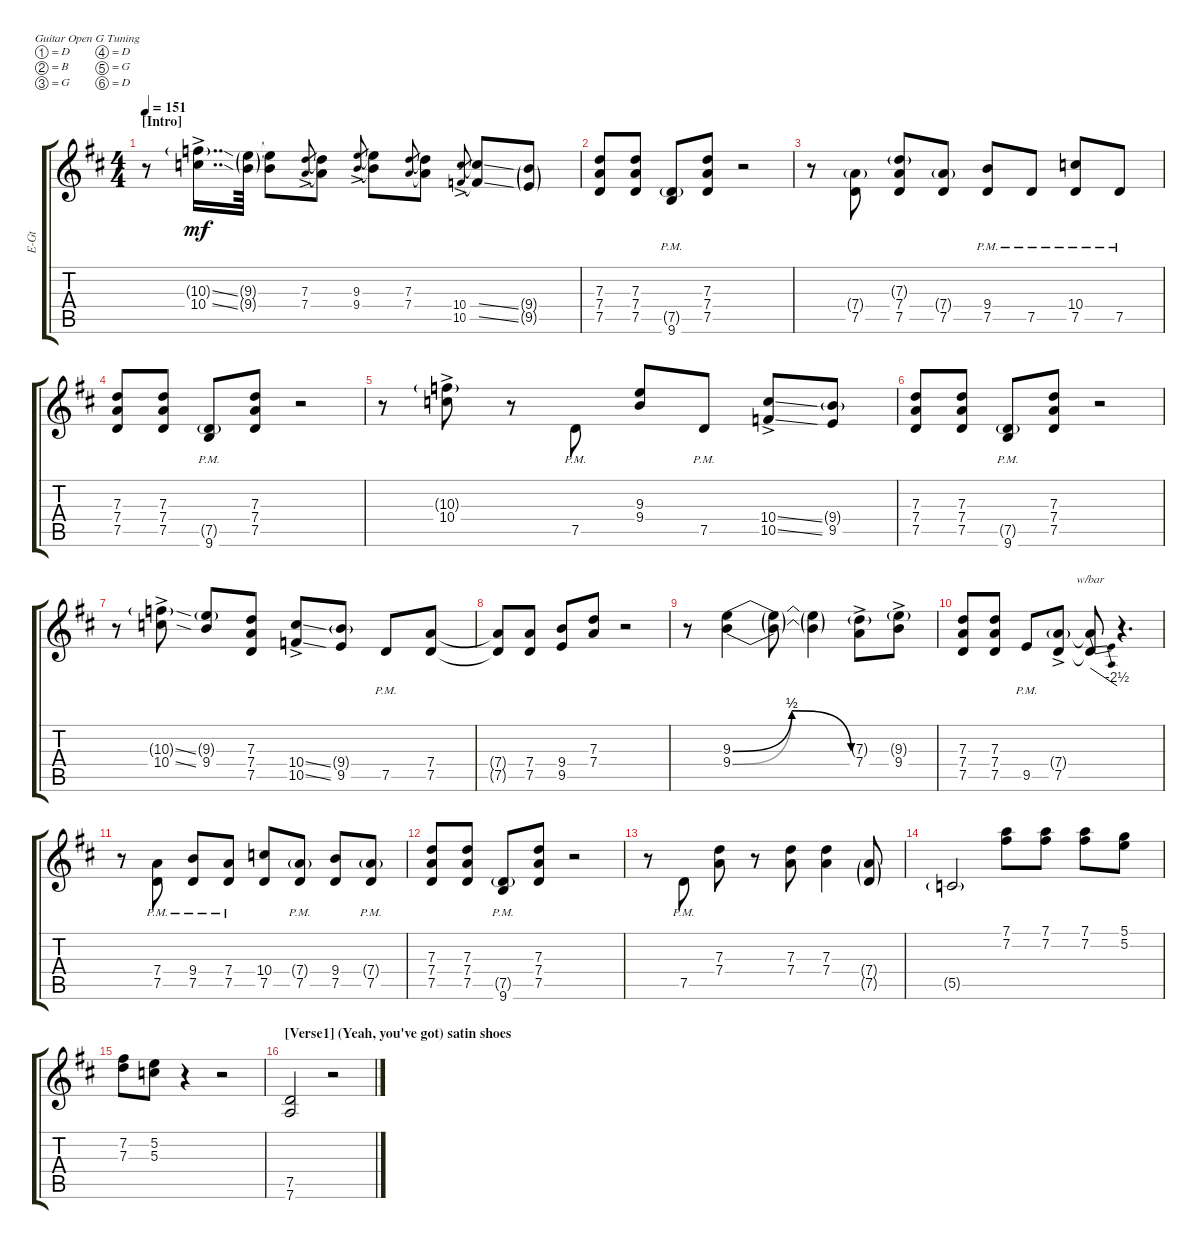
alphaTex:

\bracketExtendMode groupsimilarinstruments
\track ("Electric Guitar-Keith" "E-Gt") {instrument overdrivenguitar}
\staff {score tabs}
\tuning (D4 B3 G3 D3 G2 D2)
\ts (4 4)
\section ("" "[Intro]")
\tempo 151
\clef g2
\ks d
r.8{dy mf instrument overdrivenguitar beam Down} (10.4{ss ac acc forcenatural} 10.3{ss g acc forcenatural}).16{dd beam Down} (9.4{g acc forcenatural} 9.3{g acc forcenatural}).64{beam Down} (9.4{t acc forcenatural} 9.3{t acc forcenatural}).8{beam Down} (7.4{ac acc forcenatural} 7.3{acc forcenatural}).8{gr beam Up} (7.4{t acc forcenatural} 7.3{t acc forcenatural}).8{beam Down} (9.4{ac acc forcenatural} 9.3{acc forcenatural}).8{gr beam Up} (9.4{t acc forcenatural} 9.3{t acc forcenatural}).8{beam Down} (7.4{acc forcenatural} 7.3{acc forcenatural}).8{gr beam Up} (7.4{t acc forcenatural} 7.3{t acc forcenatural}).8{beam Down} (10.5{ac acc forcenatural} 10.4{acc forcenatural}).8{gr beam Up} (10.5{ss t acc forcenatural} 10.4{ss t acc forcenatural}).8{beam Up} (9.5{g acc forcenatural} 9.4{g acc forcenatural}).8{beam Up} |
(7.5{acc forcenatural} 7.4{acc forcenatural} 7.3{acc forcenatural}).8{beam Up} (7.5{acc forcenatural} 7.4{acc forcenatural} 7.3{acc forcenatural}).8{beam Up} (9.6{pm acc forcenatural} 7.5{g pm acc forcenatural}).8{beam Up} (7.5{acc forcenatural} 7.4{acc forcenatural} 7.3{acc forcenatural}).8{beam Up} r.2{beam Down} |
r.8{beam Down} (7.5{acc forcenatural} 7.4{g acc forcenatural}).8{beam Up} (7.4{acc forcenatural} 7.3{g acc forcenatural} 7.5{acc forcenatural}).8{beam Up} (7.5{acc forcenatural} 7.4{g acc forcenatural}).8{beam Up} (7.5{pm acc forcenatural} 9.4{acc forcenatural}).8{beam Up} 7.5{pm acc forcenatural}.8{beam Up} (7.5{pm acc forcenatural} 10.4{acc forcenatural}).8{beam Up} 7.5{pm acc forcenatural}.8{beam Up} |
(7.5{acc forcenatural} 7.4{acc forcenatural} 7.3{acc forcenatural}).8{beam Up} (7.5{acc forcenatural} 7.4{acc forcenatural} 7.3{acc forcenatural}).8{beam Up} (9.6{pm acc forcenatural} 7.5{g pm acc forcenatural}).8{beam Up} (7.5{acc forcenatural} 7.4{acc forcenatural} 7.3{acc forcenatural}).8{beam Up} r.2{beam Down} |
r.8{beam Down} (10.4{ac acc forcenatural} 10.3{g acc forcenatural}).8{beam Down} r.8{beam Down} 7.5{pm acc forcenatural}.8{beam Up} (9.4{acc forcenatural} 9.3{acc forcenatural}).8{beam Up} 7.5{pm acc forcenatural}.8{beam Up} (10.5{ss ac acc forcenatural} 10.4{ss acc forcenatural}).8{beam Up} (9.5{acc forcenatural} 9.4{g acc forcenatural}).8{beam Up} |
(7.5{acc forcenatural} 7.4{acc forcenatural} 7.3{acc forcenatural}).8{beam Up} (7.5{acc forcenatural} 7.4{acc forcenatural} 7.3{acc forcenatural}).8{beam Up} (9.6{pm acc forcenatural} 7.5{g pm acc forcenatural}).8{beam Up} (7.5{acc forcenatural} 7.4{acc forcenatural} 7.3{acc forcenatural}).8{beam Up} r.2{beam Down} |
r.8{beam Down} (10.4{ss ac acc forcenatural} 10.3{ss g acc forcenatural}).8{beam Down} (9.4{acc forcenatural} 9.3{g acc forcenatural}).8{beam Up} (7.5{acc forcenatural} 7.4{acc forcenatural} 7.3{acc forcenatural}).8{beam Up} (10.5{ss ac acc forcenatural} 10.4{ss acc forcenatural}).8{beam Up} (9.5{acc forcenatural} 9.4{g acc forcenatural}).8{beam Up} 7.5{pm acc forcenatural}.8{beam Up} (7.5{acc forcenatural} 7.4{acc forcenatural}).8{beam Up} |
(7.5{t acc forcenatural} 7.4{t acc forcenatural}).8{beam Up} (7.5{acc forcenatural} 7.4{acc forcenatural}).8{beam Up} (9.5{acc forcenatural} 9.4{acc forcenatural}).8{beam Up} (7.4{acc forcenatural} 7.3{acc forcenatural}).8{beam Up} r.2{beam Down} |
r.8{beam Down} (9.4{be (bendrelease 20.4 0 27.599999999999998 2 31.2 2 37.8 0) acc forcenatural} 9.3{be (bendrelease 19.2 0 31.799999999999997 2 34.8 2 40.8 0) acc forcenatural}).4{beam Down} (9.4{t acc forcenatural} 9.3{t acc forcenatural}).8{beam Down} (9.4{t acc forcenatural} 9.3{t acc forcenatural}).4{beam Down} (7.4{ac acc forcenatural} 7.3{g acc forcenatural}).8{beam Down} (9.4{ac acc forcenatural} 9.3{g acc forcenatural}).8{beam Down} |
(7.5{acc forcenatural} 7.4{acc forcenatural} 7.3{acc forcenatural}).8{beam Up} (7.5{acc forcenatural} 7.4{acc forcenatural} 7.3{acc forcenatural}).8{beam Up} 9.5{pm acc forcenatural}.8{beam Up} (7.5{ac acc forcenatural} 7.4{g acc forcenatural}).8{beam Up} (7.5{t acc forcenatural} 7.4{t acc forcenatural}).8{tbe (dive default 12 0 58.199999999999996 -10) beam Up} r.4{d beam Down} |
r.8{beam Down} (7.5{pm acc forcenatural} 7.4{acc forcenatural}).8{beam Up} (7.5{pm acc forcenatural} 9.4{acc forcenatural}).8{beam Up} (7.5{pm acc forcenatural} 7.4{acc forcenatural}).8{beam Up} (7.5{acc forcenatural} 10.4{acc forcenatural}).8{beam Up} (7.5{pm acc forcenatural} 7.4{g pm acc forcenatural}).8{beam Up} (7.5{acc forcenatural} 9.4{acc forcenatural}).8{beam Up} (7.5{pm acc forcenatural} 7.4{g pm acc forcenatural}).8{beam Up} |
(7.5{acc forcenatural} 7.4{acc forcenatural} 7.3{acc forcenatural}).8{beam Up} (7.5{acc forcenatural} 7.4{acc forcenatural} 7.3{acc forcenatural}).8{beam Up} (9.6{pm acc forcenatural} 7.5{g pm acc forcenatural}).8{beam Up} (7.5{acc forcenatural} 7.4{acc forcenatural} 7.3{acc forcenatural}).8{beam Up} r.2{beam Down} |
r.8{beam Down} 7.5{pm acc forcenatural}.8{beam Up} (7.4{acc forcenatural} 7.3{acc forcenatural}).8{beam Down} r.8{beam Down} (7.4{acc forcenatural} 7.3{acc forcenatural}).8{beam Down} (7.4{acc forcenatural} 7.3{acc forcenatural}).4{beam Down} (7.4{g acc forcenatural} 7.5{g acc forcenatural}).8{beam Up} |
5.5{g acc forcenatural}.2{beam Up} (7.2{acc #} 7.1{acc forcenatural}).8{beam Down} (7.2{acc #} 7.1{acc forcenatural}).8{beam Down} (7.2{acc #} 7.1{acc forcenatural}).8{beam Down} (5.2{acc forcenatural} 5.1{acc forcenatural}).8{beam Down} |
(7.3{acc forcenatural} 7.2{acc #}).8{beam Down} (5.3{acc forcenatural} 5.2{acc forcenatural}).8{beam Down} r.4{beam Down} r.2{beam Down} |
\section ("" "[Verse1] (Yeah, you've got) satin shoes")
(7.6{acc forcenatural} 7.5{acc forcenatural}).2{beam Up} r.2{beam Down}
